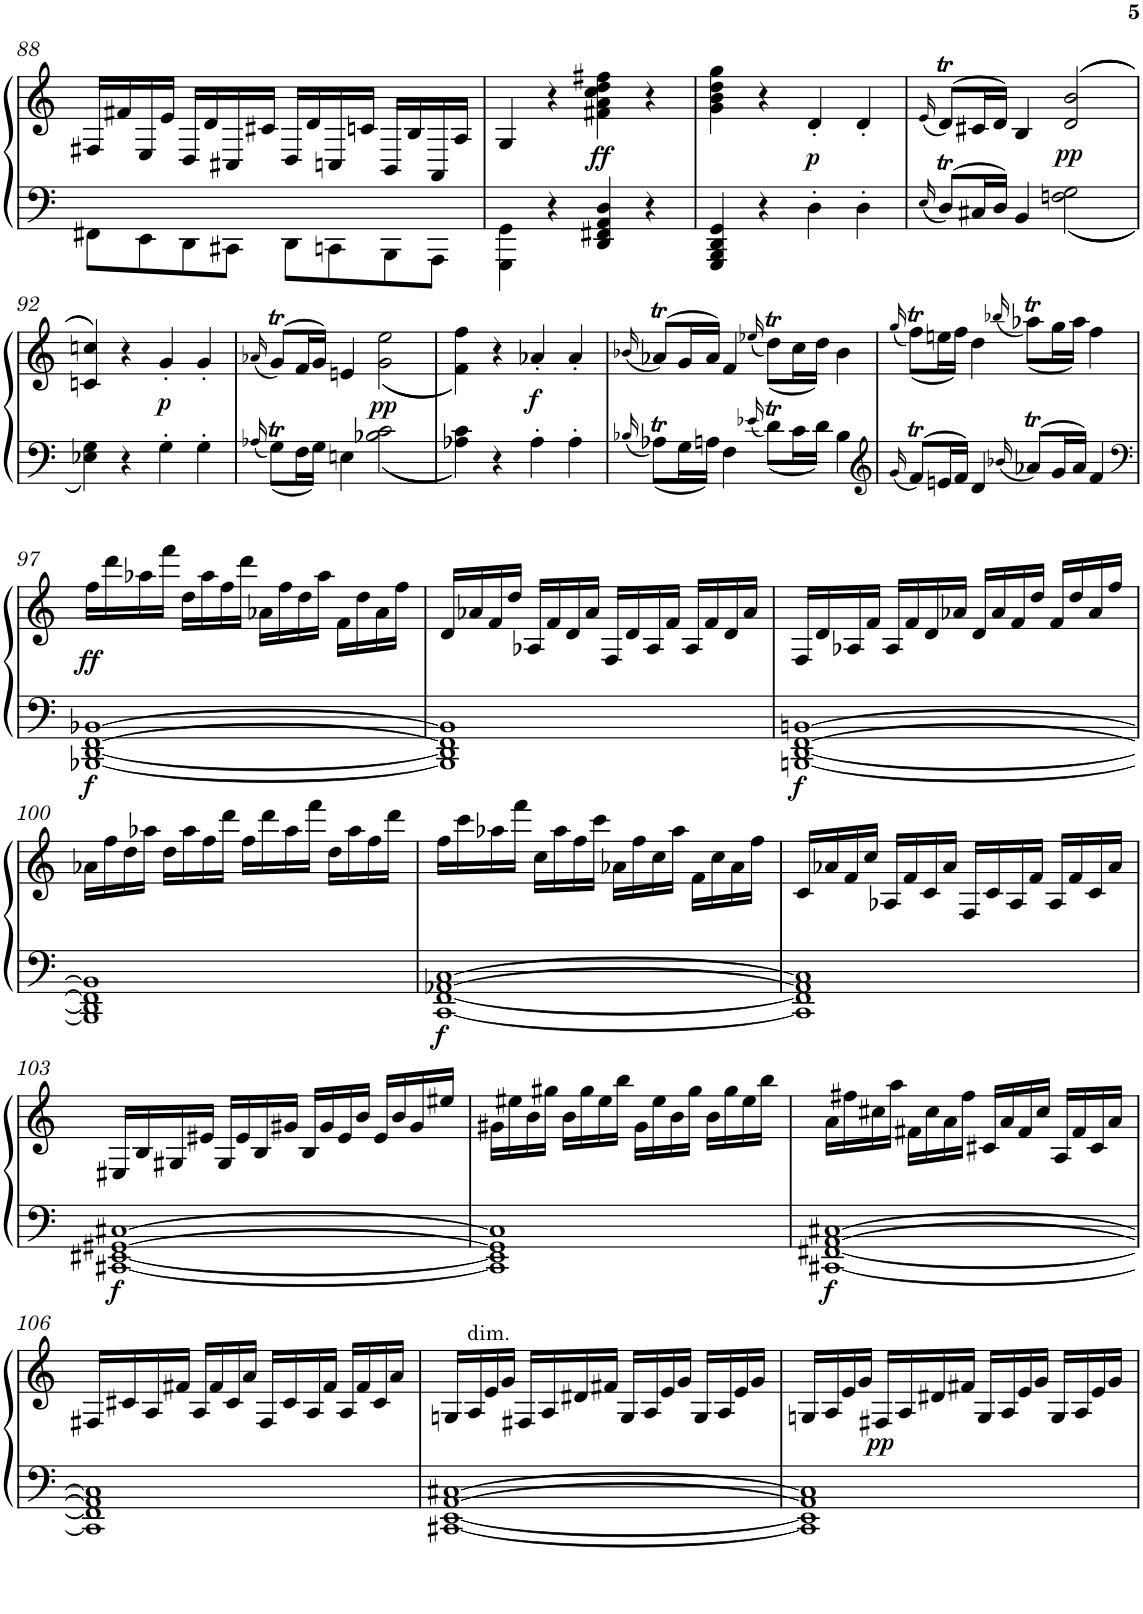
**kern	**kern	**dynam
*part1	*part1	*part1
*staff2	*staff1	*staff1/2
*I"Piano	*	*
*I'Pno	*	*
!!LO:PB:g=z
*clefF4	*clefG2	*
*k[]	*k[]	*
*M4/4	*M4/4	*
*met(c)	*met(c)	*
=88	=88	=88
8FF#X\L	16F#X/LL	.
.	16f#X/	.
8EE\	16E/	.
.	16e/JJ	.
8DD\	16D/LL	.
.	16d/	.
8CC#X\J	16C#X/	.
.	16c#X/JJ	.
8DD\L	16D/LL	.
.	16d/	.
8CCn\	16Cn/	.
.	16cn/JJ	.
8BBB\	16BB/LL	.
.	16B/	.
8AAA\J	16AA/	.
.	16A/JJ	.
=89	=89	=89
4GGG\ 4GG\	4G/	.
4r	4r	.
!	!	!LO:DY:b
4DD/ 4FF#X/ 4AA/ 4D/	4f#X\ 4a\ 4cc\ 4dd\ 4ff#X\	ff
4r	4r	.
=90	=90	=90
4GGG/ 4BBB/ 4DD/ 4GG/	4g\ 4b\ 4dd\ 4gg\	.
4r	4r	.
!	!	!LO:DY:b
4D'\	4d'/	p
4D'\	4d'/	.
=91	=91	=91
16qE/	(<16qe/	.
8DT/L	(>8dT/L)	.
16C#X/L	16c#X/L	.
16D/JJ	16d/JJ)	.
4BB/	4B/	.
!	!	!LO:DY:b
2Fn\ 2G\	(>(>2d/ 2b/	pp
!!LO:LB:g=z
=92	=92	=92
4E-X\ 4G\	4cn/ 4ccn/))	.
4r	4r	.
!	!	!LO:DY:b
4G'\	4g'/	p
4G'\	4g'/	.
=93	=93	=93
16qA-X/	(<16qa-X/	.
8GT\L	(>8gT/L)	.
16F\L	16f/L	.
16G\JJ	16g/JJ)	.
4En\	4en/	.
!	!	!LO:DY:b
2B-X\ 2c\	(<(<2g\ 2ee\	pp
=94	=94	=94
4A-X\ 4c\	4f\ 4ff\))	.
4r	4r	.
!	!	!LO:DY:b
4A-'\	4a-X'/	f
4A-'\	4a-'/	.
=95	=95	=95
16qB-X/	(<16qb-X/	.
8A-XT\L	(>8a-XT/L)	.
16G\L	16g/L	.
16An\JJ	16a-/JJ)	.
4F\	4f/	.
16qe-X/	(<16qee-X/	.
8dT\L	(<8ddT\L)	.
16c\L	16cc\L	.
16d\JJ	16dd\JJ)	.
4B-\	4b-\	.
=96	=96	=96
*clefG2	*	*
16qg/	(<16qgg/	.
8fT/L	(<8ffT\L)	.
16en/L	16een\L	.
16f/JJ	16ff\JJ)	.
4d/	4dd\	.
16qb-X/	(<16qbb-X/	.
8a-XT/L	(<8aa-XT\L)	.
16g/L	16gg\L	.
16a-/JJ	16aa-\JJ)	.
4f/	4ff\	.
!!LO:LB:g=z
=97	=97	=97
*clefF4	*	*
!	!	!LO:DY:b=2
!	!	!LO:DY:n=1:b
[1BBB-X [1DD [1FF [1BB-X	16ff\LL	f ff
.	16ddd\	.
.	16aa-X\	.
.	16fff\JJ	.
.	16dd\LL	.
.	16aa-\	.
.	16ff\	.
.	16ddd\JJ	.
.	16a-X\LL	.
.	16ff\	.
.	16dd\	.
.	16aa-\JJ	.
.	16f\LL	.
.	16dd\	.
.	16a-\	.
.	16ff\JJ	.
=98	=98	=98
1BBB-] 1DD] 1FF] 1BB-]	16d/LL	.
.	16a-X/	.
.	16f/	.
.	16dd/JJ	.
.	16A-X/LL	.
.	16f/	.
.	16d/	.
.	16a-/JJ	.
.	16F/LL	.
.	16d/	.
.	16A-/	.
.	16f/JJ	.
.	16A-/LL	.
.	16f/	.
.	16d/	.
.	16a-/JJ	.
=99	=99	=99
!	!	!LO:DY:b=2
[1BBBn [1DD [1FF [1BBn	16F/LL	f
.	16d/	.
.	16A-X/	.
.	16f/JJ	.
.	16A-/LL	.
.	16f/	.
.	16d/	.
.	16a-X/JJ	.
.	16d/LL	.
.	16a-/	.
.	16f/	.
.	16dd/JJ	.
.	16f/LL	.
.	16dd/	.
.	16a-/	.
.	16ff/JJ	.
!!LO:LB:g=z
=100	=100	=100
1BBB] 1DD] 1FF] 1BB]	16a-X\LL	.
.	16ff\	.
.	16dd\	.
.	16aa-X\JJ	.
.	16dd\LL	.
.	16aa-\	.
.	16ff\	.
.	16ddd\JJ	.
.	16ff\LL	.
.	16ddd\	.
.	16aa-\	.
.	16fff\JJ	.
.	16dd\LL	.
.	16aa-\	.
.	16ff\	.
.	16ddd\JJ	.
=101	=101	=101
!	!	!LO:DY:b=2
[1CC [1FF [1AA-X [1C	16ff\LL	f
.	16ccc\	.
.	16aa-X\	.
.	16fff\JJ	.
.	16cc\LL	.
.	16aa-\	.
.	16ff\	.
.	16ccc\JJ	.
.	16a-X\LL	.
.	16ff\	.
.	16cc\	.
.	16aa-\JJ	.
.	16f\LL	.
.	16cc\	.
.	16a-\	.
.	16ff\JJ	.
=102	=102	=102
1CC] 1FF] 1AA-] 1C]	16c/LL	.
.	16a-X/	.
.	16f/	.
.	16cc/JJ	.
.	16A-X/LL	.
.	16f/	.
.	16c/	.
.	16a-/JJ	.
.	16F/LL	.
.	16c/	.
.	16A-/	.
.	16f/JJ	.
.	16A-/LL	.
.	16f/	.
.	16c/	.
.	16a-/JJ	.
!!LO:LB:g=z
=103	=103	=103
!	!	!LO:DY:b=2
[1CC#X [1EE#X [1GG#X [1C#X	16E#X/LL	f
.	16B/	.
.	16G#X/	.
.	16e#X/JJ	.
.	16G#/LL	.
.	16e#/	.
.	16B/	.
.	16g#X/JJ	.
.	16B/LL	.
.	16g#/	.
.	16e#/	.
.	16b/JJ	.
.	16e#/LL	.
.	16b/	.
.	16g#/	.
.	16ee#X/JJ	.
=104	=104	=104
1CC#] 1EE#] 1GG#] 1C#]	16g#X\LL	.
.	16ee#X\	.
.	16b\	.
.	16gg#X\JJ	.
.	16b\LL	.
.	16gg#\	.
.	16ee#\	.
.	16bb\JJ	.
.	16g#\LL	.
.	16ee#\	.
.	16b\	.
.	16gg#\JJ	.
.	16b\LL	.
.	16gg#\	.
.	16ee#\	.
.	16bb\JJ	.
=105	=105	=105
!	!	!LO:DY:b=2
[1CC#X [1FF#X [1AA [1C#X	16a\LL	f
.	16ff#X\	.
.	16cc#X\	.
.	16aa\JJ	.
.	16f#X\LL	.
.	16cc#\	.
.	16a\	.
.	16ff#\JJ	.
.	16c#X/LL	.
.	16a/	.
.	16f#/	.
.	16cc#/JJ	.
.	16A/LL	.
.	16f#/	.
.	16c#/	.
.	16a/JJ	.
!!LO:LB:g=z
=106	=106	=106
1CC#] 1FF#] 1AA] 1C#]	16F#X/LL	.
.	16c#X/	.
.	16A/	.
.	16f#X/JJ	.
.	16A/LL	.
.	16f#/	.
.	16c#/	.
.	16a/JJ	.
.	16F#/LL	.
.	16c#/	.
.	16A/	.
.	16f#/JJ	.
.	16A/LL	.
.	16f#/	.
.	16c#/	.
.	16a/JJ	.
=107	=107	=107
[1CC#X [1EE [1AA [1C#X	16Gn/LL	.
!	!LO:TX:a:t=dim.	!
.	16A/	.
.	16e/	.
.	16g/JJ	.
.	16F#X/LL	.
.	16A/	.
.	16d#X/	.
.	16f#X/JJ	.
.	16G/LL	.
.	16A/	.
.	16e/	.
.	16g/JJ	.
.	16G/LL	.
.	16A/	.
.	16e/	.
.	16g/JJ	.
=108	=108	=108
1CC#] 1EE] 1AA] 1C#]	16Gn/LL	.
.	16A/	.
.	16e/	.
.	16g/JJ	.
!	!	!LO:DY:b
.	16F#X/LL	pp
.	16A/	.
.	16d#X/	.
.	16f#X/JJ	.
.	16G/LL	.
.	16A/	.
.	16e/	.
.	16g/JJ	.
.	16G/LL	.
.	16A/	.
.	16e/	.
.	16g/JJ	.
=	=	=
*-	*-	*-
